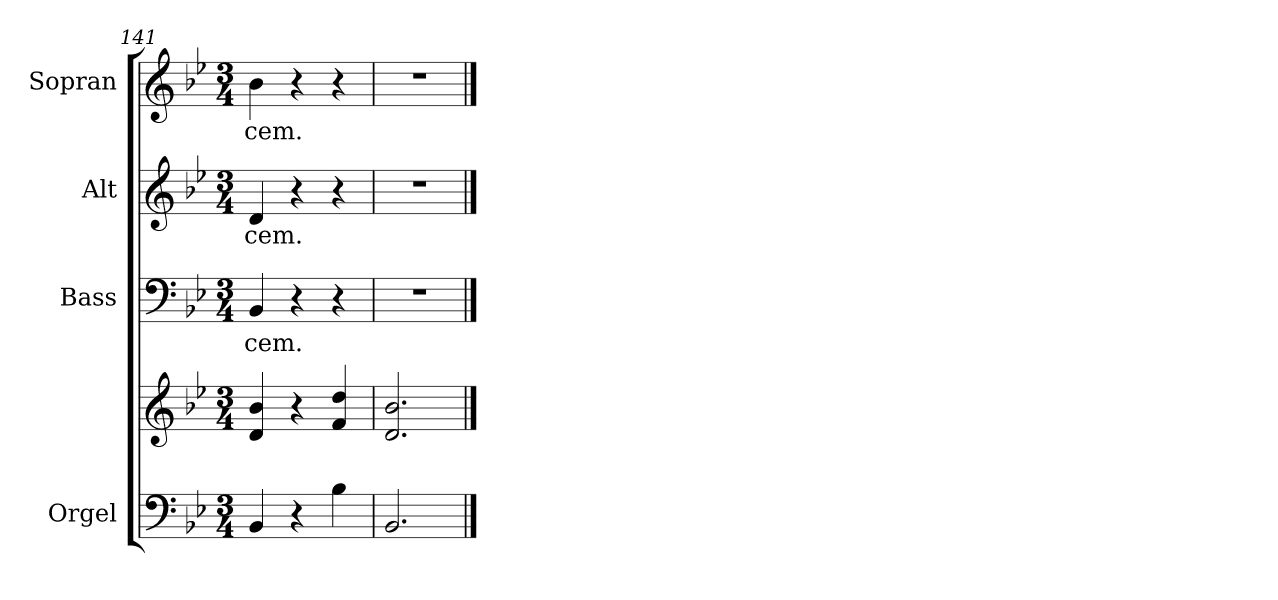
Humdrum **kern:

**kern	**kern	**kern	**text	**kern	**text	**kern	**text
*part4	*part4	*part3	*part3	*part2	*part2	*part1	*part1
*staff5	*staff4	*staff3	*staff3	*staff2	*staff2	*staff1	*staff1
*I"Orgel	*	*I"Bass	*	*I"Alt	*	*I"Sopran	*
*I'Org.	*	*I'B.	*	*I'A.	*	*I'S.	*
*clefF4	*clefG2	*clefF4	*	*clefG2	*	*clefG2	*
*k[b-e-]	*k[b-e-]	*k[b-e-]	*	*k[b-e-]	*	*k[b-e-]	*
*B-:	*B-:	*B-:	*	*B-:	*	*B-:	*
*M3/4	*M3/4	*M3/4	*	*M3/4	*	*M3/4	*
=141	=141	=141	=141	=141	=141	=141	=141
!	!	!	!LO:LY:b	!	!LO:LY:b	!	!LO:LY:b
4BB-/	4d/ 4b-/	4BB-/	-cem.	4d/	-cem.	4b-\	-cem.
4r	4r	4r	.	4r	.	4r	.
4B-\	4f/ 4dd/	4r	.	4r	.	4r	.
=142	=142	=142	=142	=142	=142	=142	=142
2.BB-/	2.d/ 2.b-/	2.r	.	2.r	.	2.r	.
==	==	==	==	==	==	==	==
*-	*-	*-	*-	*-	*-	*-	*-
